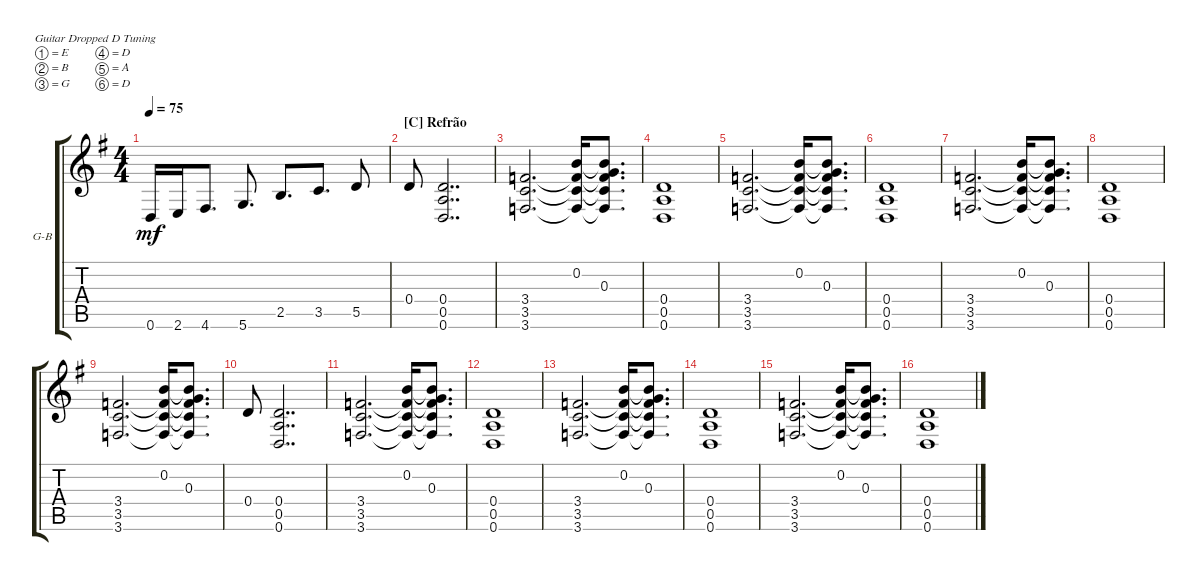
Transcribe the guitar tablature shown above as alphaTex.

\defaultSystemsLayout 4
\bracketExtendMode groupsimilarinstruments
\firstSystemTrackNameOrientation horizontal
\otherSystemsTrackNameOrientation horizontal
\track ("Guitarra Base" "G-B") {multiBarRest instrument acousticguitarsteel}
\staff {score tabs}
\tuning (E4 B3 G3 D3 A2 D2)
\ts (4 4)
\tempo 75
\clef g2
\ks g
0.6.16{dy mf} 2.6.16 4.6.8{d} 5.6.8{d} 2.5.8{d} 3.5.8{d} 5.5.8 |
\section ("C" "Refrão")
0.4.8 (0.6 0.5 0.4).2{dd} |
(3.6 3.5 3.4).2{d} (0.2 3.5{t} 3.6{t} 3.4{t}).16 (0.3 3.5{t} 3.6{t} 0.2{t} 3.4{t}).8{d} |
(0.6 0.5 0.4).1 |
(3.6 3.5 3.4).2{d} (0.2 3.5{t} 3.6{t} 3.4{t}).16 (0.3 3.5{t} 3.6{t} 0.2{t} 3.4{t}).8{d} |
(0.6 0.5 0.4).1 |
(3.6 3.5 3.4).2{d} (0.2 3.5{t} 3.6{t} 3.4{t}).16 (0.3 3.5{t} 3.6{t} 0.2{t} 3.4{t}).8{d} |
(0.6 0.5 0.4).1 |
(3.6 3.5 3.4).2{d} (0.2 3.5{t} 3.6{t} 3.4{t}).16 (0.3 3.5{t} 3.6{t} 0.2{t} 3.4{t}).8{d} |
0.4.8 (0.6 0.5 0.4).2{dd} |
(3.6 3.5 3.4).2{d} (0.2 3.5{t} 3.6{t} 3.4{t}).16 (0.3 3.5{t} 3.6{t} 0.2{t} 3.4{t}).8{d} |
(0.6 0.5 0.4).1 |
(3.6 3.5 3.4).2{d} (0.2 3.5{t} 3.6{t} 3.4{t}).16 (0.3 3.5{t} 3.6{t} 0.2{t} 3.4{t}).8{d} |
(0.6 0.5 0.4).1 |
(3.6 3.5 3.4).2{d} (0.2 3.5{t} 3.6{t} 3.4{t}).16 (0.3 3.5{t} 3.6{t} 0.2{t} 3.4{t}).8{d} |
(0.6 0.5 0.4).1
